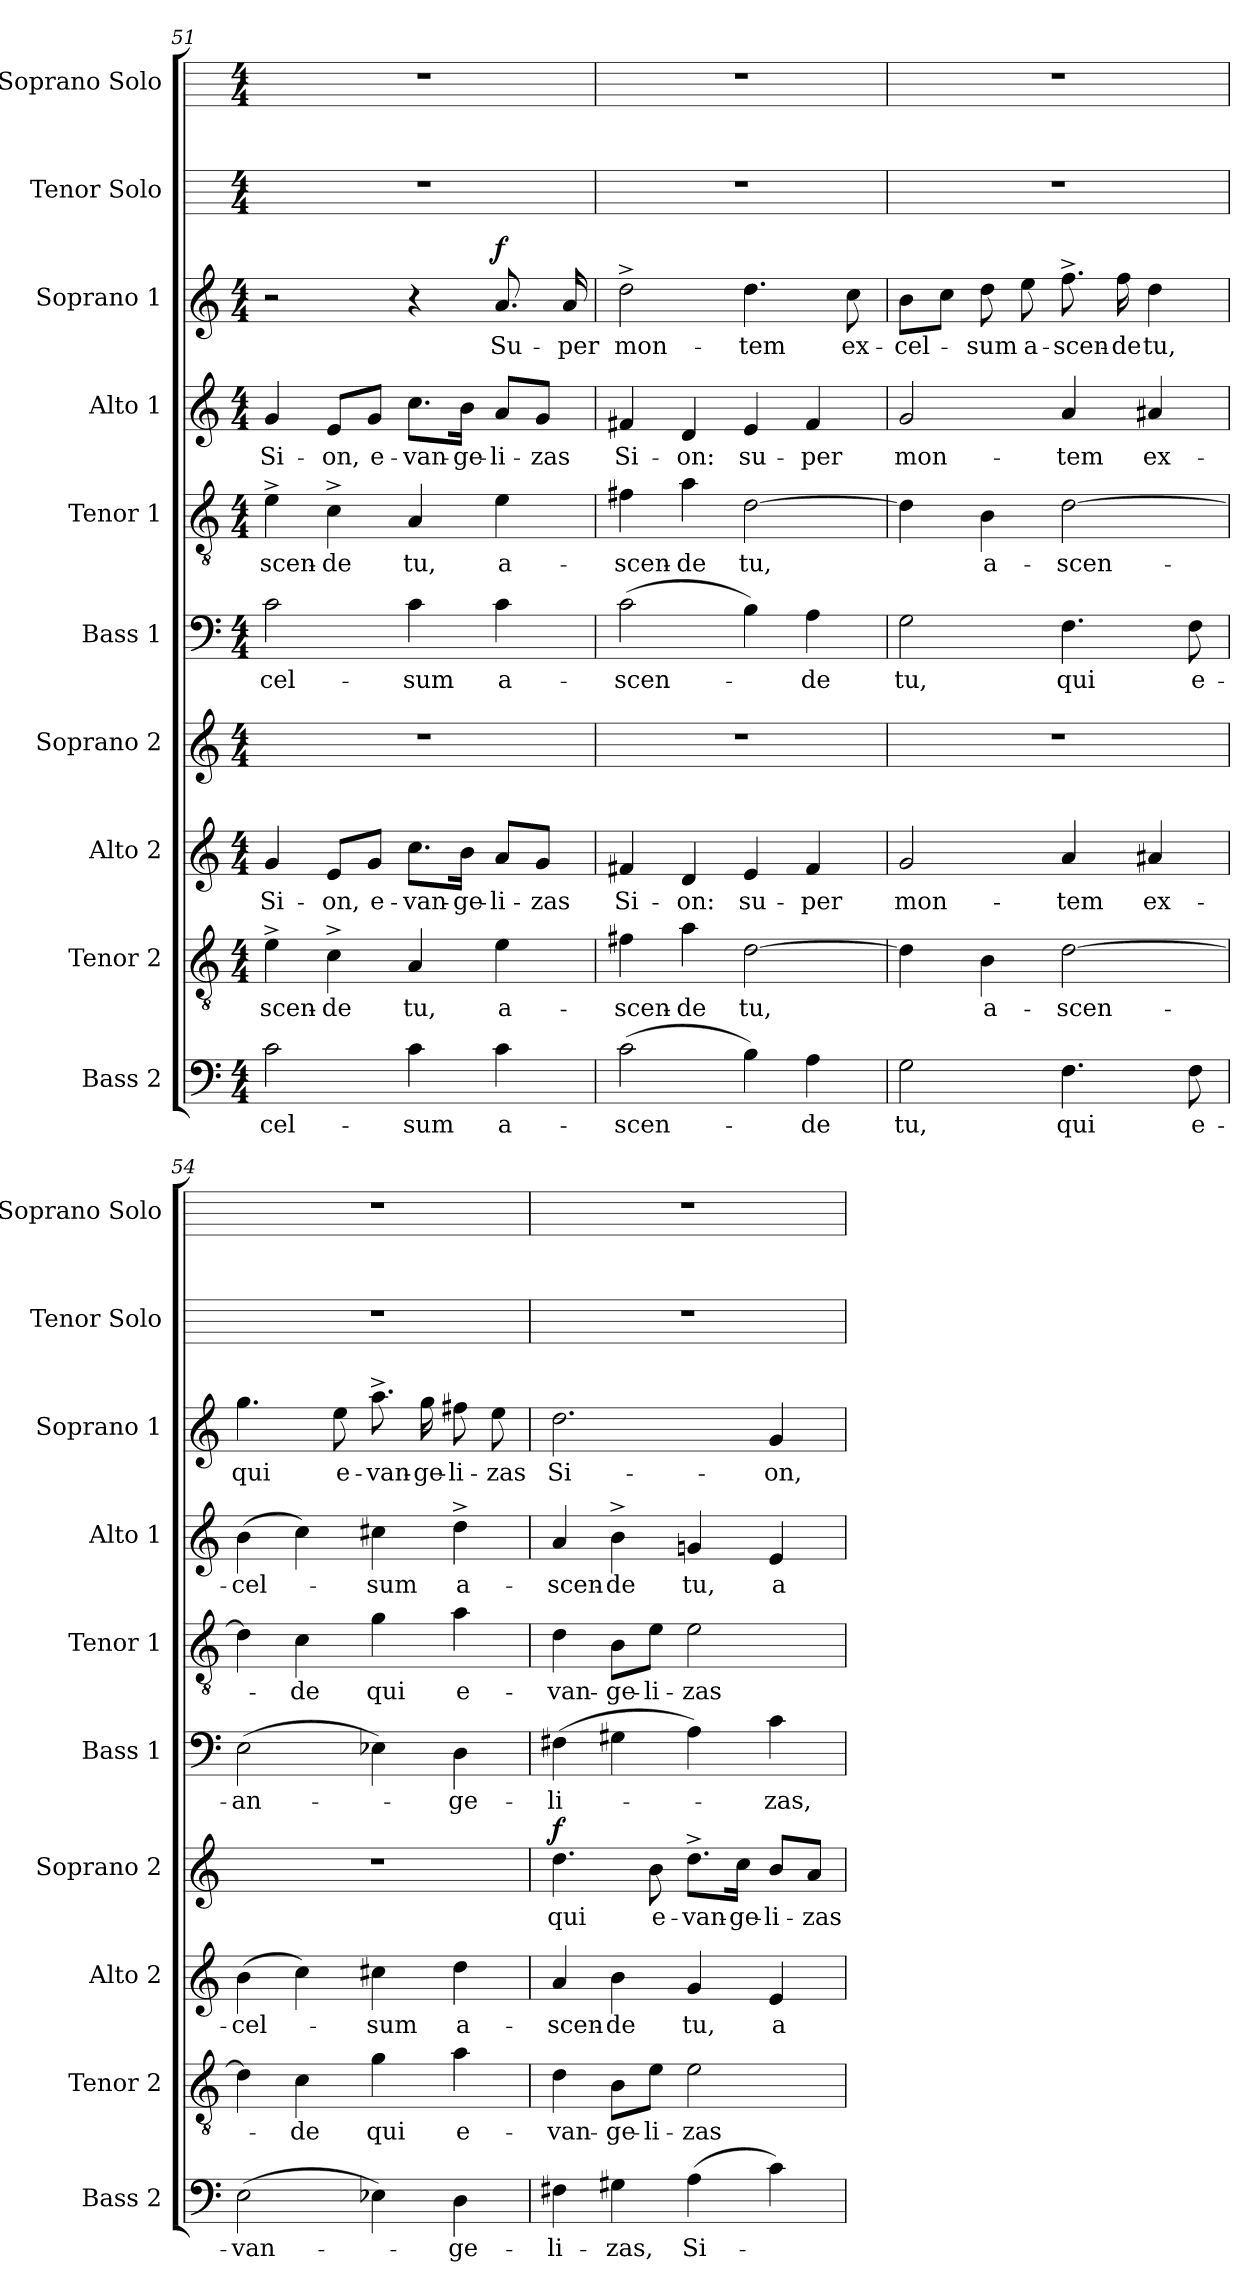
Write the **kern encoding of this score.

**kern	**text	**kern	**text	**kern	**text	**kern	**text	**dynam	**kern	**text	**kern	**text	**kern	**text	**kern	**text	**dynam	**kern	**kern
*part10	*part10	*part9	*part9	*part8	*part8	*part7	*part7	*part7	*part6	*part6	*part5	*part5	*part4	*part4	*part3	*part3	*part3	*part2	*part1
*staff10	*staff10	*staff9	*staff9	*staff8	*staff8	*staff7	*staff7	*staff7	*staff6	*staff6	*staff5	*staff5	*staff4	*staff4	*staff3	*staff3	*staff3	*staff2	*staff1
*I"Bass 2	*	*I"Tenor 2	*	*I"Alto 2	*	*I"Soprano 2	*	*	*I"Bass 1	*	*I"Tenor 1	*	*I"Alto 1	*	*I"Soprano 1	*	*	*I"Tenor Solo	*I"Soprano Solo
*I'Bass 2	*	*I'Tenor 2	*	*I'Alto 2	*	*I'Soprano 2	*	*	*I'Bass 1	*	*I'Tenor 1	*	*I'Alto 1	*	*I'Soprano 1	*	*	*I'Tenor Solo	*I'Soprano Solo
!!LO:LB:g=z
*clefF4	*	*clefGv2	*	*clefG2	*	*clefG2	*	*	*clefF4	*	*clefGv2	*	*clefG2	*	*clefG2	*	*	*	*
*k[]	*	*k[]	*	*k[]	*	*k[]	*	*	*k[]	*	*k[]	*	*k[]	*	*k[]	*	*	*	*
*C:	*	*C:	*	*C:	*	*C:	*	*	*C:	*	*C:	*	*C:	*	*C:	*	*	*	*
*M4/4	*	*M4/4	*	*M4/4	*	*M4/4	*	*	*M4/4	*	*M4/4	*	*M4/4	*	*M4/4	*	*	*M4/4	*M4/4
=51	=51	=51	=51	=51	=51	=51	=51	=51	=51	=51	=51	=51	=51	=51	=51	=51	=51	=51	=51
!	!LO:LY:b	!	!LO:LY:b	!	!LO:LY:b	!	!	!	!	!LO:LY:b	!	!LO:LY:b	!	!LO:LY:b	!	!	!	!	!
2c	-cel-	4e^	-scen-	4g	Si-	1r	.	.	2c	-cel-	4e^	-scen-	4g	Si-	2r	.	.	1r	1r
!	!	!	!LO:LY:b	!	!LO:LY:b	!	!	!	!	!	!	!LO:LY:b	!	!LO:LY:b	!	!	!	!	!
.	.	4c^	-de	8e/L	-on,	.	.	.	.	.	4c^	-de	8e/L	-on,	.	.	.	.	.
!	!	!	!	!	!LO:LY:b	!	!	!	!	!	!	!	!	!LO:LY:b	!	!	!	!	!
.	.	.	.	8g/J	e-	.	.	.	.	.	.	.	8g/J	e-	.	.	.	.	.
!	!LO:LY:b	!	!LO:LY:b	!	!LO:LY:b	!	!	!	!	!LO:LY:b	!	!LO:LY:b	!	!LO:LY:b	!	!	!	!	!
4c	-sum	4A	tu,	8.cc\L	-van-	.	.	.	4c	-sum	4A	tu,	8.cc\L	-van-	4r	.	.	.	.
!	!	!	!	!	!LO:LY:b	!	!	!	!	!	!	!	!	!LO:LY:b	!	!	!	!	!
.	.	.	.	16b\Jk	-ge-	.	.	.	.	.	.	.	16b\Jk	-ge-	.	.	.	.	.
!	!LO:LY:b	!	!LO:LY:b	!	!LO:LY:b	!	!	!	!	!LO:LY:b	!	!LO:LY:b	!	!LO:LY:b	!	!LO:LY:b	!LO:DY:a	!	!
4c	a-	4e	a-	8a/L	-li-	.	.	.	4c	a-	4e	a-	8a/L	-li-	8.a	Su-	f	.	.
!	!	!	!	!	!LO:LY:b	!	!	!	!	!	!	!	!	!LO:LY:b	!	!	!	!	!
.	.	.	.	8g/J	-zas	.	.	.	.	.	.	.	8g/J	-zas	.	.	.	.	.
!	!	!	!	!	!	!	!	!	!	!	!	!	!	!	!	!LO:LY:b	!	!	!
.	.	.	.	.	.	.	.	.	.	.	.	.	.	.	16a	-per	.	.	.
=52	=52	=52	=52	=52	=52	=52	=52	=52	=52	=52	=52	=52	=52	=52	=52	=52	=52	=52	=52
!	!LO:LY:b	!	!LO:LY:b	!	!LO:LY:b	!	!	!	!	!LO:LY:b	!	!LO:LY:b	!	!LO:LY:b	!	!LO:LY:b	!	!	!
(>2c	-scen-	4f#X	-scen-	4f#X	Si-	1r	.	.	(>2c	-scen-	4f#X	-scen-	4f#X	Si-	2dd^	mon-	.	1r	1r
!	!	!	!LO:LY:b	!	!LO:LY:b	!	!	!	!	!	!	!LO:LY:b	!	!LO:LY:b	!	!	!	!	!
.	.	4a	-de	4d	-on:	.	.	.	.	.	4a	-de	4d	-on:	.	.	.	.	.
!	!	!	!LO:LY:b	!	!LO:LY:b	!	!	!	!	!	!	!LO:LY:b	!	!LO:LY:b	!	!LO:LY:b	!	!	!
4B)	.	[2d	tu,	4e	su-	.	.	.	4B)	.	[2d	tu,	4e	su-	4.dd	-tem	.	.	.
!	!LO:LY:b	!	!	!	!LO:LY:b	!	!	!	!	!LO:LY:b	!	!	!	!LO:LY:b	!	!	!	!	!
4A	-de	.	.	4f#	-per	.	.	.	4A	-de	.	.	4f#	-per	.	.	.	.	.
!	!	!	!	!	!	!	!	!	!	!	!	!	!	!	!	!LO:LY:b	!	!	!
.	.	.	.	.	.	.	.	.	.	.	.	.	.	.	8cc	ex-	.	.	.
=53	=53	=53	=53	=53	=53	=53	=53	=53	=53	=53	=53	=53	=53	=53	=53	=53	=53	=53	=53
!	!LO:LY:b	!	!	!	!LO:LY:b	!	!	!	!	!LO:LY:b	!	!	!	!LO:LY:b	!	!LO:LY:b	!	!	!
2G	tu,	4d]	.	2g	mon-	1r	.	.	2G	tu,	4d]	.	2g	mon-	8bL	-cel-	.	1r	1r
.	.	.	.	.	.	.	.	.	.	.	.	.	.	.	8ccJ	.	.	.	.
!	!	!	!LO:LY:b	!	!	!	!	!	!	!	!	!LO:LY:b	!	!	!	!LO:LY:b	!	!	!
.	.	4B	a-	.	.	.	.	.	.	.	4B	a-	.	.	8dd	-sum	.	.	.
!	!	!	!	!	!	!	!	!	!	!	!	!	!	!	!	!LO:LY:b	!	!	!
.	.	.	.	.	.	.	.	.	.	.	.	.	.	.	8ee	a-	.	.	.
!	!LO:LY:b	!	!LO:LY:b	!	!LO:LY:b	!	!	!	!	!LO:LY:b	!	!LO:LY:b	!	!LO:LY:b	!	!LO:LY:b	!	!	!
4.F	qui	[2d	-scen-	4a	-tem	.	.	.	4.F	qui	[2d	-scen-	4a	-tem	8.ff^	-scen-	.	.	.
!	!	!	!	!	!	!	!	!	!	!	!	!	!	!	!	!LO:LY:b	!	!	!
.	.	.	.	.	.	.	.	.	.	.	.	.	.	.	16ff	-de	.	.	.
!	!	!	!	!	!LO:LY:b	!	!	!	!	!	!	!	!	!LO:LY:b	!	!LO:LY:b	!	!	!
.	.	.	.	4a#X	ex-	.	.	.	.	.	.	.	4a#X	ex-	4dd	tu,	.	.	.
!	!LO:LY:b	!	!	!	!	!	!	!	!	!LO:LY:b	!	!	!	!	!	!	!	!	!
8F	e-	.	.	.	.	.	.	.	8F	e-	.	.	.	.	.	.	.	.	.
=54	=54	=54	=54	=54	=54	=54	=54	=54	=54	=54	=54	=54	=54	=54	=54	=54	=54	=54	=54
!	!LO:LY:b	!	!	!	!LO:LY:b	!	!	!	!	!LO:LY:b	!	!	!	!LO:LY:b	!	!LO:LY:b	!	!	!
(>2E	-van-	4d]	.	(>4b	-cel-	1r	.	.	(>2E	-an-	4d]	.	(>4b	-cel-	4.gg	qui	.	1r	1r
!	!	!	!LO:LY:b	!	!	!	!	!	!	!	!	!LO:LY:b	!	!	!	!	!	!	!
.	.	4c	-de	4cc)	.	.	.	.	.	.	4c	-de	4cc)	.	.	.	.	.	.
!	!	!	!	!	!	!	!	!	!	!	!	!	!	!	!	!LO:LY:b	!	!	!
.	.	.	.	.	.	.	.	.	.	.	.	.	.	.	8ee	e-	.	.	.
!	!	!	!LO:LY:b	!	!LO:LY:b	!	!	!	!	!	!	!LO:LY:b	!	!LO:LY:b	!	!LO:LY:b	!	!	!
4E-X)	.	4g	qui	4cc#X	-sum	.	.	.	4E-X)	.	4g	qui	4cc#X	-sum	8.aa^	-van-	.	.	.
!	!	!	!	!	!	!	!	!	!	!	!	!	!	!	!	!LO:LY:b	!	!	!
.	.	.	.	.	.	.	.	.	.	.	.	.	.	.	16gg	-ge-	.	.	.
!	!LO:LY:b	!	!LO:LY:b	!	!LO:LY:b	!	!	!	!	!LO:LY:b	!	!LO:LY:b	!	!LO:LY:b	!	!LO:LY:b	!	!	!
4D	-ge-	4a	e-	4dd	a-	.	.	.	4D	-ge-	4a	e-	4dd^	a-	8ff#X	-li-	.	.	.
!	!	!	!	!	!	!	!	!	!	!	!	!	!	!	!	!LO:LY:b	!	!	!
.	.	.	.	.	.	.	.	.	.	.	.	.	.	.	8ee	-zas	.	.	.
=55	=55	=55	=55	=55	=55	=55	=55	=55	=55	=55	=55	=55	=55	=55	=55	=55	=55	=55	=55
!	!LO:LY:b	!	!LO:LY:b	!	!LO:LY:b	!	!LO:LY:b	!LO:DY:a	!	!LO:LY:b	!	!LO:LY:b	!	!LO:LY:b	!	!LO:LY:b	!	!	!
4F#X	-li-	4d	-van-	4a	-scen-	4.dd	qui	f	(>4F#X	-li-	4d	-van-	4a	-scen-	2.dd	Si-	.	1r	1r
!	!LO:LY:b	!	!LO:LY:b	!	!LO:LY:b	!	!	!	!	!	!	!LO:LY:b	!	!LO:LY:b	!	!	!	!	!
4G#X	-zas,	8B\L	-ge-	4b	-de	.	.	.	4G#X	.	8B\L	-ge-	4b^	-de	.	.	.	.	.
!	!	!	!LO:LY:b	!	!	!	!LO:LY:b	!	!	!	!	!LO:LY:b	!	!	!	!	!	!	!
.	.	8e\J	-li-	.	.	8b	e-	.	.	.	8e\J	-li-	.	.	.	.	.	.	.
!	!LO:LY:b	!	!LO:LY:b	!	!LO:LY:b	!	!LO:LY:b	!	!	!	!	!LO:LY:b	!	!LO:LY:b	!	!	!	!	!
(>4A	Si-	2e	-zas	4g	tu,	8.dd^\L	-van-	.	4A)	.	2e	-zas	4gn	tu,	.	.	.	.	.
!	!	!	!	!	!	!	!LO:LY:b	!	!	!	!	!	!	!	!	!	!	!	!
.	.	.	.	.	.	16cc\Jk	-ge-	.	.	.	.	.	.	.	.	.	.	.	.
!	!	!	!	!	!LO:LY:b	!	!LO:LY:b	!	!	!LO:LY:b	!	!	!	!LO:LY:b	!	!LO:LY:b	!	!	!
4c)	.	.	.	4e	a-	8b/L	-li-	.	4c	-zas,	.	.	4e	a-	4g	-on,	.	.	.
!	!	!	!	!	!	!	!LO:LY:b	!	!	!	!	!	!	!	!	!	!	!	!
.	.	.	.	.	.	8a/J	-zas	.	.	.	.	.	.	.	.	.	.	.	.
=	=	=	=	=	=	=	=	=	=	=	=	=	=	=	=	=	=	=	=
*-	*-	*-	*-	*-	*-	*-	*-	*-	*-	*-	*-	*-	*-	*-	*-	*-	*-	*-	*-
